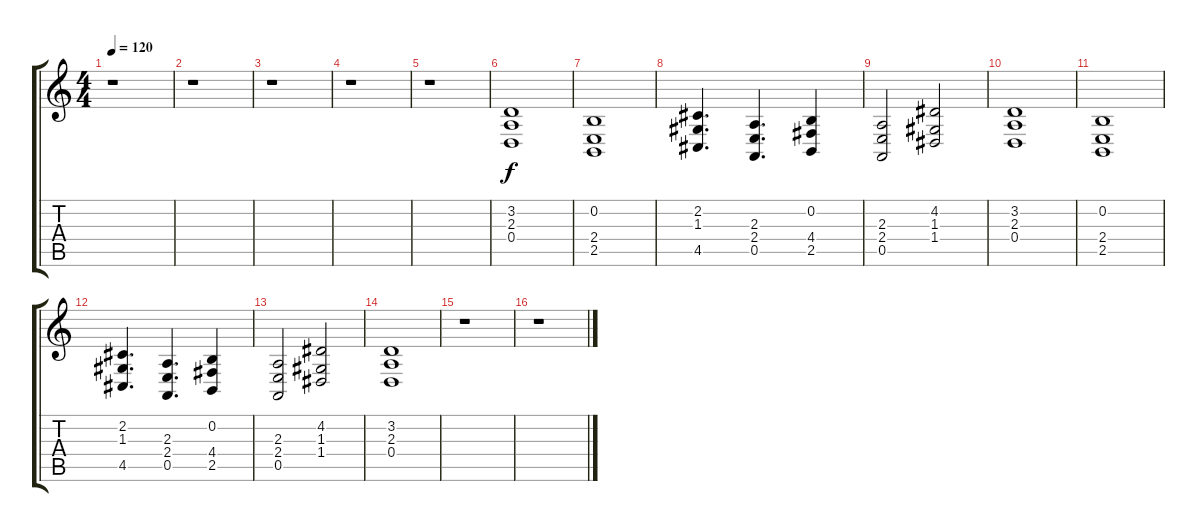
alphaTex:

\track "" {instrument pad6metallic}
\staff {score tabs}
\tuning (E4 B3 G3 D3 A2 E2) {hide}
\ts (4 4)
\tempo 120
\clef g2
\ks c
r.1{dy f} |
r.1 |
r.1 |
r.1 |
r.1 |
(3.2 2.3 0.4).1 |
(0.2 2.4 2.5).1 |
(2.2 1.3 4.5).4{d} (2.3 2.4 0.5).4{d} (0.2 4.4 2.5).4 |
(2.3 2.4 0.5).2 (4.2 1.3 1.4).2 |
(3.2 2.3 0.4).1 |
(0.2 2.4 2.5).1 |
(2.2 1.3 4.5).4{d} (2.3 2.4 0.5).4{d} (0.2 4.4 2.5).4 |
(2.3 2.4 0.5).2 (4.2 1.3 1.4).2 |
(3.2 2.3 0.4).1 |
r.1 |
r.1
